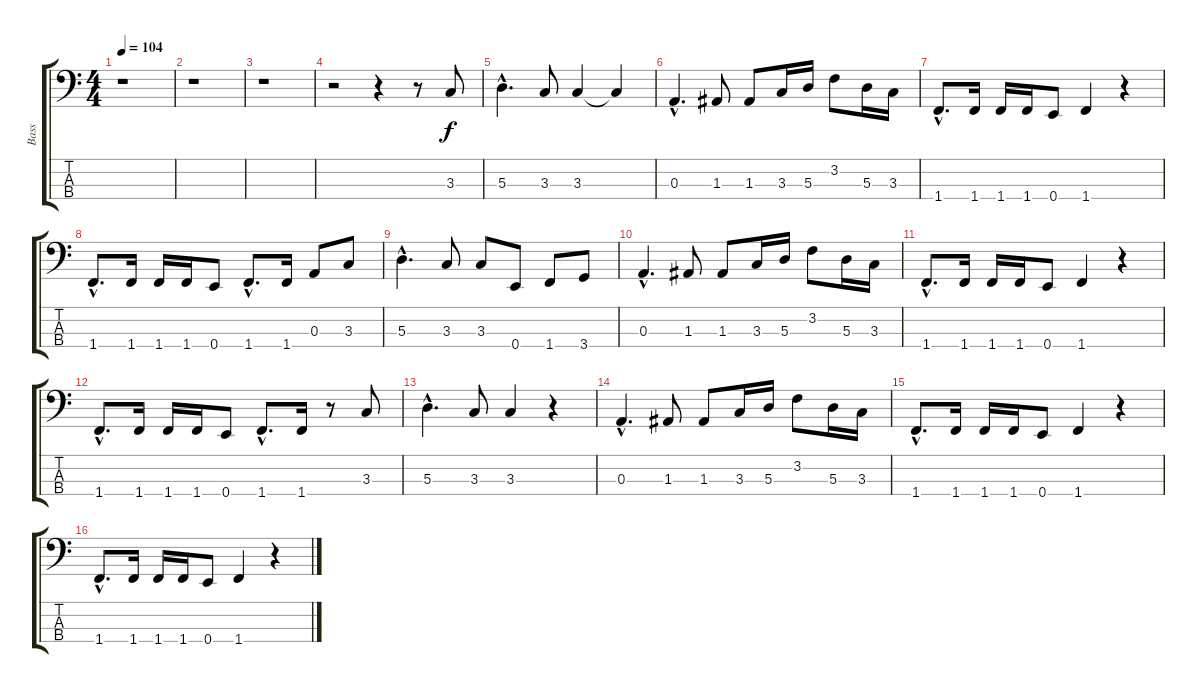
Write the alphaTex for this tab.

\track ("Bass" "Bass") {instrument electricbassfinger}
\staff {score tabs}
\tuning (G2 D2 A1 E1) {hide}
\ts (4 4)
\tempo 104
\clef f4
\ks c
r.1{dy f instrument electricbassfinger} |
r.1 |
r.1 |
r.2 r.4 r.8 3.3.8 |
5.3{hac}.4{d} 3.3.8 3.3.4 3.3{t}.4 |
0.3{hac}.4{d} 1.3.8 1.3.8 3.3.16 5.3.16 3.2.8 5.3.16 3.3.16 |
1.4{hac}.8{d} 1.4.16 1.4.16 1.4.16 0.4.8 1.4.4 r.4 |
1.4{hac}.8{d} 1.4.16 1.4.16 1.4.16 0.4.8 1.4{hac}.8{d} 1.4.16 0.3.8 3.3.8 |
5.3{hac}.4{d} 3.3.8 3.3.8 0.4.8 1.4.8 3.4.8 |
0.3{hac}.4{d} 1.3.8 1.3.8 3.3.16 5.3.16 3.2.8 5.3.16 3.3.16 |
1.4{hac}.8{d} 1.4.16 1.4.16 1.4.16 0.4.8 1.4.4 r.4 |
1.4{hac}.8{d} 1.4.16 1.4.16 1.4.16 0.4.8 1.4{hac}.8{d} 1.4.16 r.8 3.3.8 |
5.3{hac}.4{d} 3.3.8 3.3.4 r.4 |
0.3{hac}.4{d} 1.3.8 1.3.8 3.3.16 5.3.16 3.2.8 5.3.16 3.3.16 |
1.4{hac}.8{d} 1.4.16 1.4.16 1.4.16 0.4.8 1.4.4 r.4 |
1.4{hac}.8{d} 1.4.16 1.4.16 1.4.16 0.4.8 1.4.4 r.4
